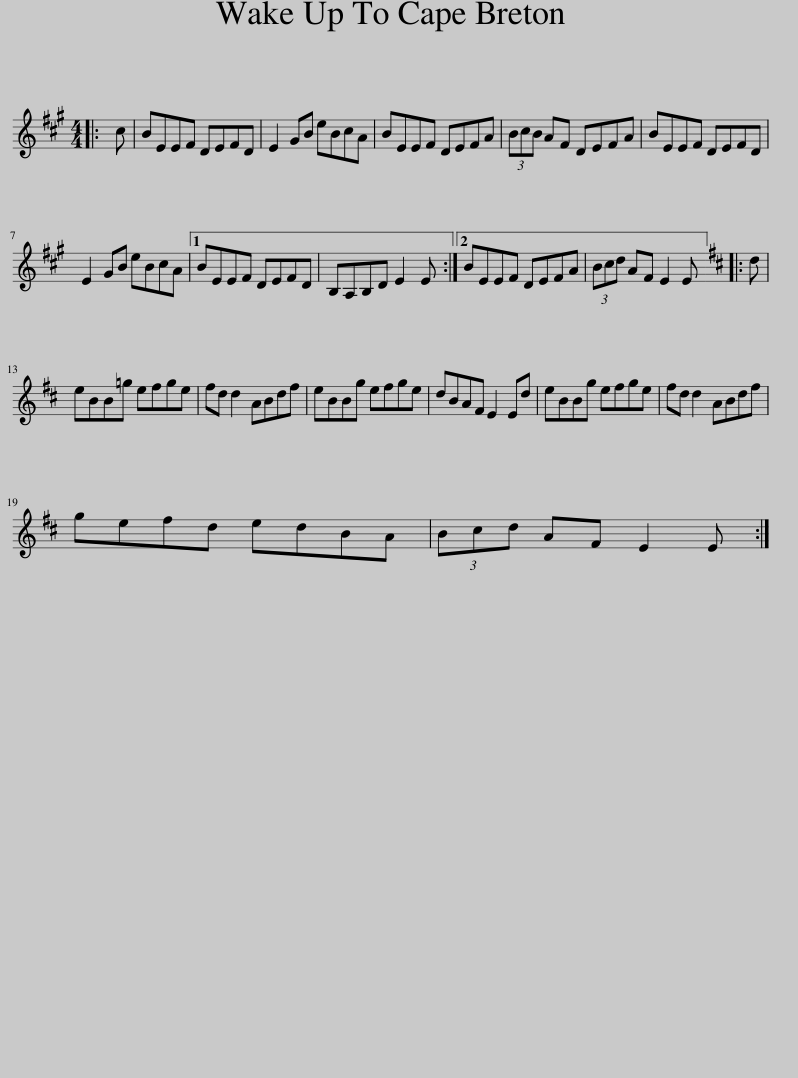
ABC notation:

X:1
L:1/8
M:4/4
I:linebreak $
K:A
V:1 treble
V:1
|: c | BEEF DEFD | E2 GB eBcA | BEEF DEFA | (3BcB AF DEFA | %5
 BEEF DEFD |$ E2 GB eBcA |1 BEEF DEFD | B,A,B,D E2 E :|2 BEEF DEFA | %10
 (3Bcd AF E2 E |:[K:D] d |$ eBB=g efge | fd d2 ABdf | eBBg efge | %15
 dBAF E2 Ed | eBBg efge | fd d2 ABdf |$ gefd edBA | (3Bcd AF E2 E :| %20
